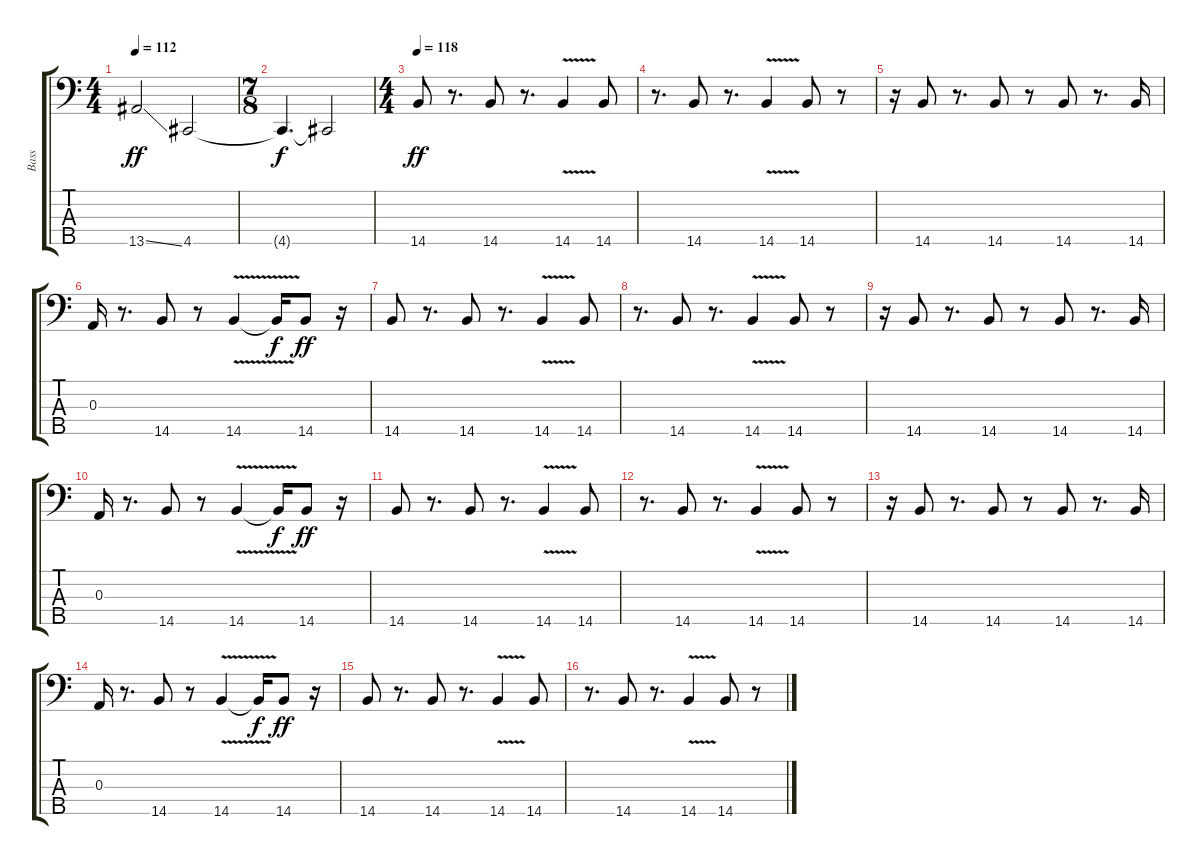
\track ("Bass" "Bass") {instrument electricbassfinger}
\staff {score tabs}
\tuning (G2 D2 A1 E1 A0) {hide}
\ts (4 4)
\tempo 112
\clef f4
\ks c
13.5{ss}.2{dy ff} 4.5.2 |
\ts (7 8)
4.5{t}.4{d dy f} 4.5{t}.2 |
\ts (4 4)
\section ("" "")
\tempo 118
14.5.8{dy ff} r.8{d} 14.5.8 r.8{d} 14.5{v}.4 14.5.8 |
r.8{d} 14.5.8 r.8{d} 14.5{v}.4 14.5.8 r.8 |
r.16 14.5.8 r.8{d} 14.5.8 r.8 14.5.8 r.8{d} 14.5.16 |
0.3.16 r.8{d} 14.5.8 r.8 14.5{v}.4 14.5{t}.16{dy f} 14.5.8{dy ff} r.16 |
14.5.8 r.8{d} 14.5.8 r.8{d} 14.5{v}.4 14.5.8 |
r.8{d} 14.5.8 r.8{d} 14.5{v}.4 14.5.8 r.8 |
r.16 14.5.8 r.8{d} 14.5.8 r.8 14.5.8 r.8{d} 14.5.16 |
0.3.16 r.8{d} 14.5.8 r.8 14.5{v}.4 14.5{t}.16{dy f} 14.5.8{dy ff} r.16 |
14.5.8 r.8{d} 14.5.8 r.8{d} 14.5{v}.4 14.5.8 |
r.8{d} 14.5.8 r.8{d} 14.5{v}.4 14.5.8 r.8 |
r.16 14.5.8 r.8{d} 14.5.8 r.8 14.5.8 r.8{d} 14.5.16 |
0.3.16 r.8{d} 14.5.8 r.8 14.5{v}.4 14.5{t}.16{dy f} 14.5.8{dy ff} r.16 |
14.5.8 r.8{d} 14.5.8 r.8{d} 14.5{v}.4 14.5.8 |
r.8{d} 14.5.8 r.8{d} 14.5{v}.4 14.5.8 r.8
